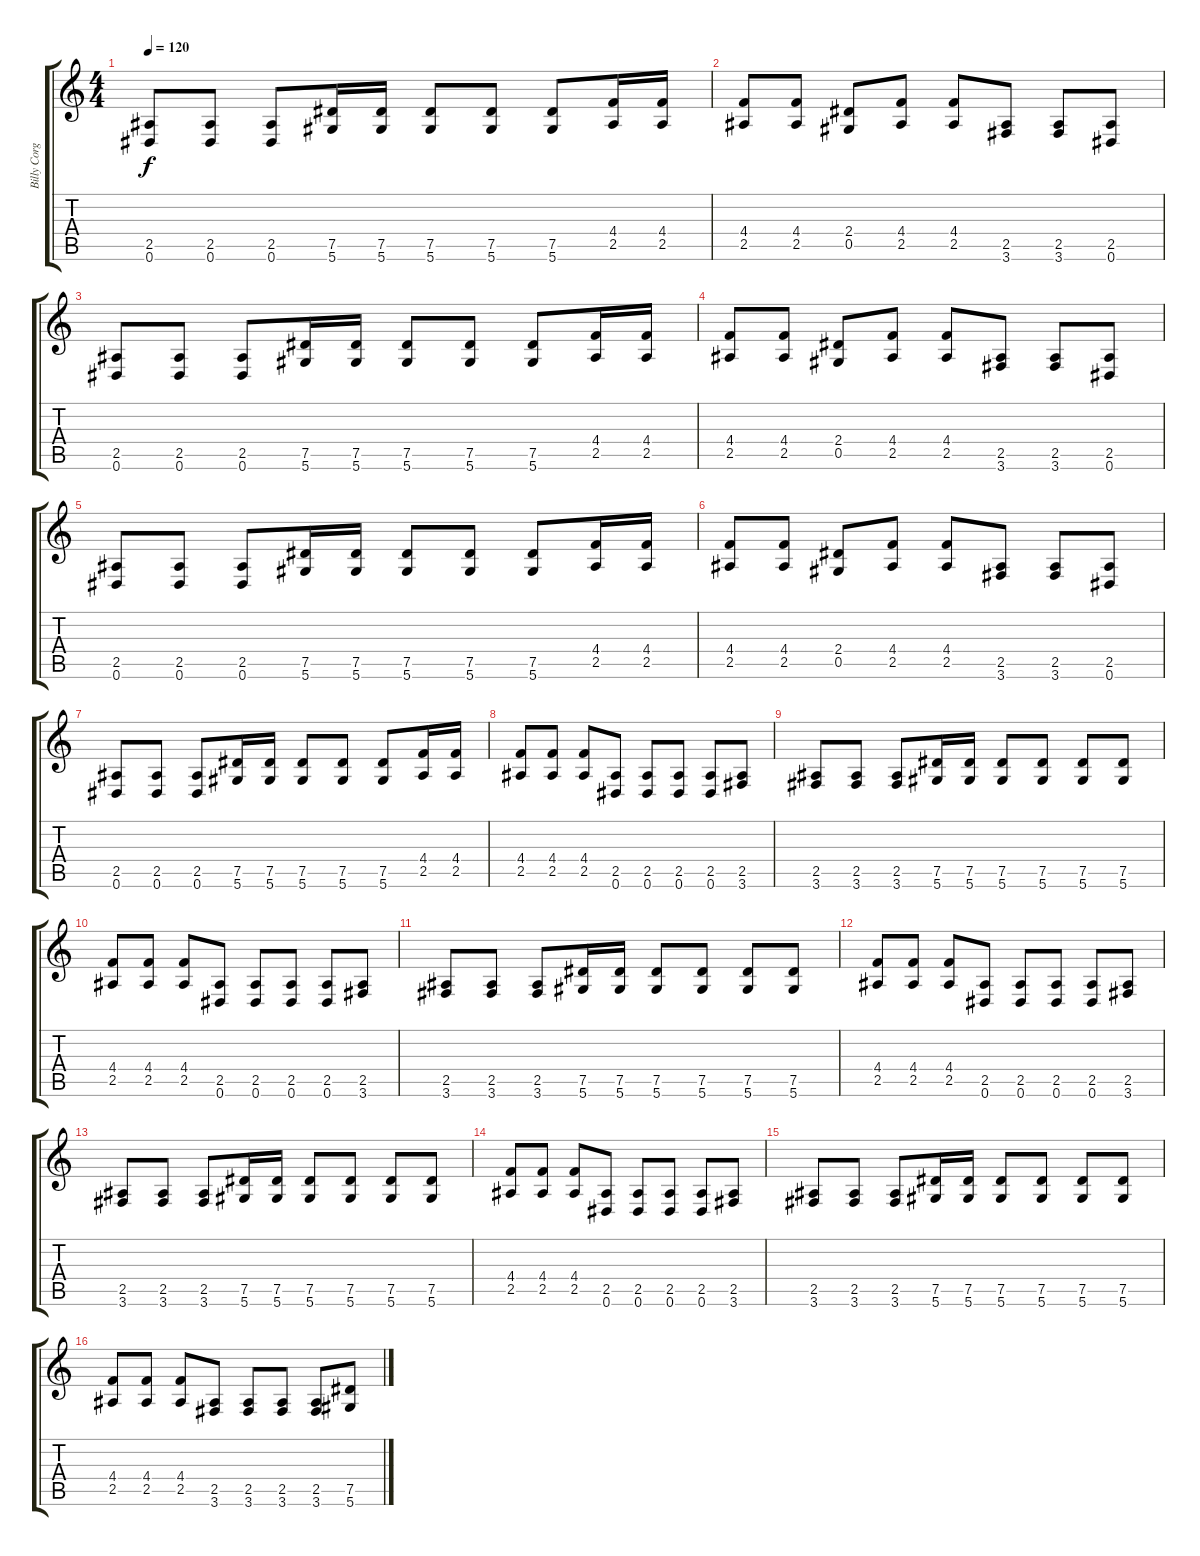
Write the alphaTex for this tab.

\track ("Billy Corgan" "Billy Corg") {instrument electricguitarjazz}
\staff {score tabs}
\tuning (Eb4 Bb3 Gb3 Db3 Ab2 Eb2) {hide}
\ts (4 4)
\tempo 120
\clef g2
\ks c
(2.5 0.6).8{dy f} (2.5 0.6).8 (2.5 0.6).8 (7.5 5.6).16 (7.5 5.6).16 (7.5 5.6).8 (7.5 5.6).8 (7.5 5.6).8 (4.4 2.5).16 (4.4 2.5).16 |
(4.4 2.5).8 (4.4 2.5).8 (2.4 0.5).8 (4.4 2.5).8 (4.4 2.5).8 (2.5 3.6).8 (2.5 3.6).8 (2.5 0.6).8 |
(2.5 0.6).8 (2.5 0.6).8 (2.5 0.6).8 (7.5 5.6).16 (7.5 5.6).16 (7.5 5.6).8 (7.5 5.6).8 (7.5 5.6).8 (4.4 2.5).16 (4.4 2.5).16 |
(4.4 2.5).8 (4.4 2.5).8 (2.4 0.5).8 (4.4 2.5).8 (4.4 2.5).8 (2.5 3.6).8 (2.5 3.6).8 (2.5 0.6).8 |
(2.5 0.6).8 (2.5 0.6).8 (2.5 0.6).8 (7.5 5.6).16 (7.5 5.6).16 (7.5 5.6).8 (7.5 5.6).8 (7.5 5.6).8 (4.4 2.5).16 (4.4 2.5).16 |
(4.4 2.5).8 (4.4 2.5).8 (2.4 0.5).8 (4.4 2.5).8 (4.4 2.5).8 (2.5 3.6).8 (2.5 3.6).8 (2.5 0.6).8 |
(2.5 0.6).8 (2.5 0.6).8 (2.5 0.6).8 (7.5 5.6).16 (7.5 5.6).16 (7.5 5.6).8 (7.5 5.6).8 (7.5 5.6).8 (4.4 2.5).16 (4.4 2.5).16 |
(4.4 2.5).8 (4.4 2.5).8 (4.4 2.5).8 (2.5 0.6).8 (2.5 0.6).8 (2.5 0.6).8 (2.5 0.6).8 (2.5 3.6).8 |
(2.5 3.6).8 (2.5 3.6).8 (2.5 3.6).8 (7.5 5.6).16 (7.5 5.6).16 (7.5 5.6).8 (7.5 5.6).8 (7.5 5.6).8 (7.5 5.6).8 |
(4.4 2.5).8 (4.4 2.5).8 (4.4 2.5).8 (2.5 0.6).8 (2.5 0.6).8 (2.5 0.6).8 (2.5 0.6).8 (2.5 3.6).8 |
(2.5 3.6).8 (2.5 3.6).8 (2.5 3.6).8 (7.5 5.6).16 (7.5 5.6).16 (7.5 5.6).8 (7.5 5.6).8 (7.5 5.6).8 (7.5 5.6).8 |
(4.4 2.5).8 (4.4 2.5).8 (4.4 2.5).8 (2.5 0.6).8 (2.5 0.6).8 (2.5 0.6).8 (2.5 0.6).8 (2.5 3.6).8 |
(2.5 3.6).8 (2.5 3.6).8 (2.5 3.6).8 (7.5 5.6).16 (7.5 5.6).16 (7.5 5.6).8 (7.5 5.6).8 (7.5 5.6).8 (7.5 5.6).8 |
(4.4 2.5).8 (4.4 2.5).8 (4.4 2.5).8 (2.5 0.6).8 (2.5 0.6).8 (2.5 0.6).8 (2.5 0.6).8 (2.5 3.6).8 |
(2.5 3.6).8 (2.5 3.6).8 (2.5 3.6).8 (7.5 5.6).16 (7.5 5.6).16 (7.5 5.6).8 (7.5 5.6).8 (7.5 5.6).8 (7.5 5.6).8 |
(4.4 2.5).8 (4.4 2.5).8 (4.4 2.5).8 (2.5 3.6).8 (2.5 3.6).8 (2.5 3.6).8 (2.5 3.6).8 (7.5 5.6).8
